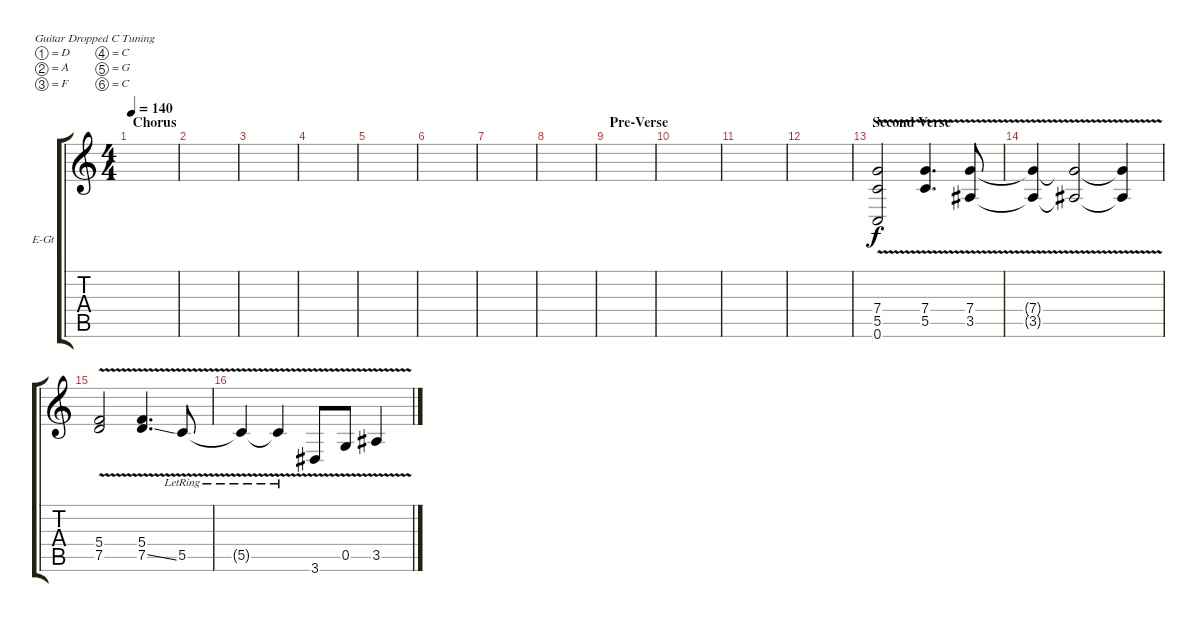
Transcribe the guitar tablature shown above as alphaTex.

\bracketExtendMode groupsimilarinstruments
\firstSystemTrackNameOrientation horizontal
\otherSystemsTrackNameOrientation horizontal
\track ("Guitar 1" "E-Gt") {instrument overdrivenguitar}
\staff {score tabs}
\tuning (D4 A3 F3 C3 G2 C2)
\ts (4 4)
\section ("" "Chorus")
\tempo 140
\clef g2
\scale
0.333333
\ks c
|
\scale
0.333333 |
\scale
0.333333 |
\scale
0.333333 |
\scale
0.333333 |
\scale
0.333333 |
\scale
0.333333 |
\scale
0.333333 |
\section ("" "Pre-Verse")
\scale
0.333333 |
\scale
0.333333 |
\scale
0.333333 |
\scale
0.333333 |
\section ("" "Second Verse")
\scale
0.333333 (7.4{v} 5.5{v} 0.6{v}).2 (7.4{v} 5.5{v}).4{d} (7.4{v} 3.5{v}).8 |
\scale
0.333333 (7.4{v t} 3.5{v t}).4 (7.4{v t} 3.5{v t}).2 (7.4{v t} 3.5{v t}).4 |
\scale
0.333333 (5.4{v} 7.5{v}).2 (5.4{v} 7.5{v ss}).4{d} 5.5{v lr}.8 |
\scale
0.333333 5.5{v lr t}.4 5.5{v lr t}.4 3.6{v}.8 0.5{v}.8 3.5{v ss}.4
